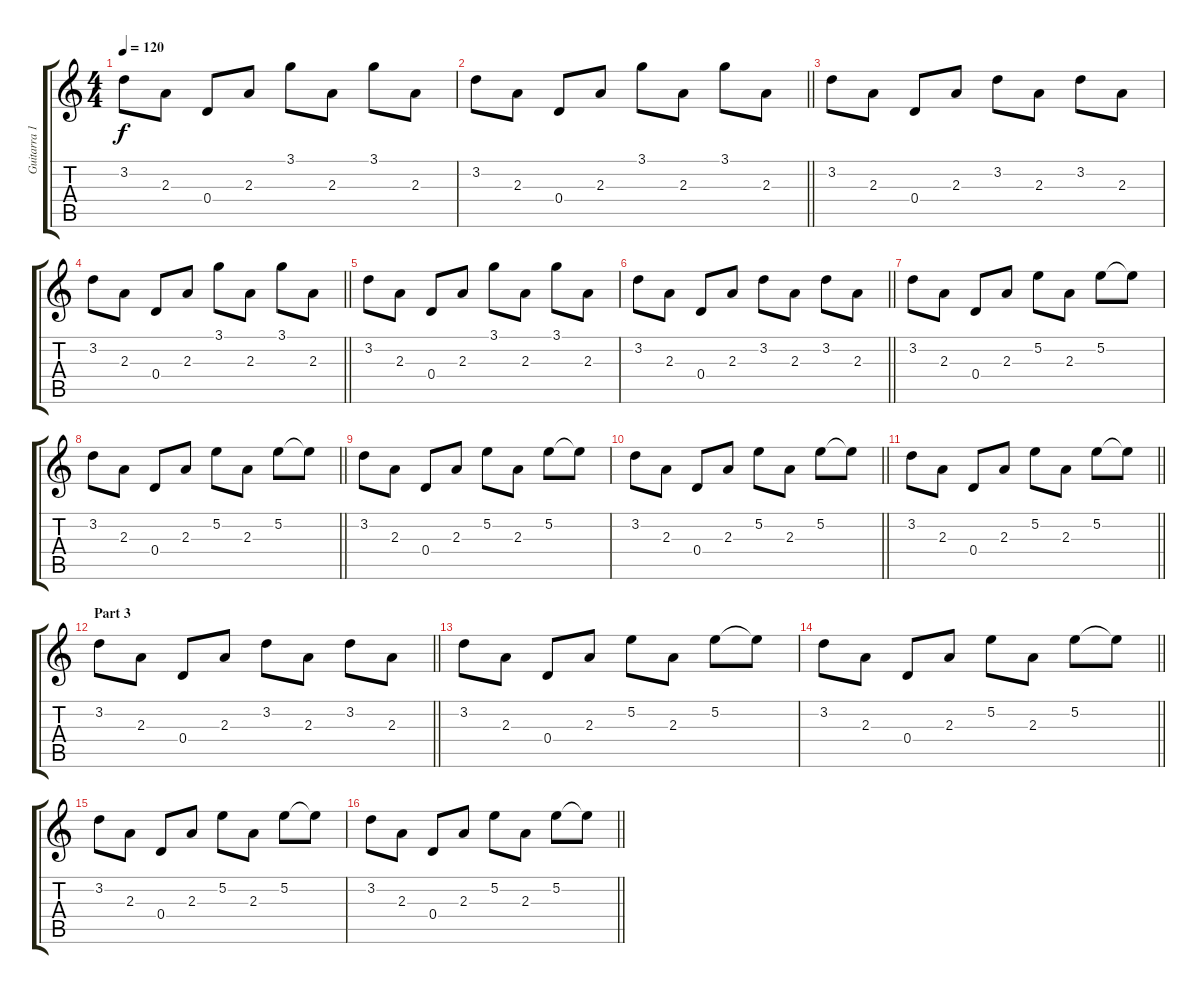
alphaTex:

\track ("Guitarra 1" "Guitarra 1") {instrument electricguitarclean}
\staff {score tabs}
\tuning (E4 B3 G3 D3 A2 E2) {hide}
\ts (4 4)
\tempo 120
\clef g2
\ks c
3.2.8{dy f} 2.3.8 0.4.8 2.3.8 3.1.8 2.3.8 3.1.8 2.3.8 |
\barLineRight lightlight
3.2.8 2.3.8 0.4.8 2.3.8 3.1.8 2.3.8 3.1.8 2.3.8 |
3.2.8 2.3.8 0.4.8 2.3.8 3.2.8 2.3.8 3.2.8 2.3.8 |
\barLineRight lightlight
3.2.8 2.3.8 0.4.8 2.3.8 3.1.8 2.3.8 3.1.8 2.3.8 |
3.2.8 2.3.8 0.4.8 2.3.8 3.1.8 2.3.8 3.1.8 2.3.8 |
\barLineRight lightlight
3.2.8 2.3.8 0.4.8 2.3.8 3.2.8 2.3.8 3.2.8 2.3.8 |
3.2.8 2.3.8 0.4.8 2.3.8 5.2.8 2.3.8 5.2.8 5.2{t}.8 |
\barLineRight lightlight
3.2.8 2.3.8 0.4.8 2.3.8 5.2.8 2.3.8 5.2.8 5.2{t}.8 |
3.2.8 2.3.8 0.4.8 2.3.8 5.2.8 2.3.8 5.2.8 5.2{t}.8 |
\barLineRight lightlight
3.2.8 2.3.8 0.4.8 2.3.8 5.2.8 2.3.8 5.2.8 5.2{t}.8 |
\barLineRight lightlight
3.2.8 2.3.8 0.4.8 2.3.8 5.2.8 2.3.8 5.2.8 5.2{t}.8 |
\section ("" "Part 3")
\barLineRight lightlight
3.2.8 2.3.8 0.4.8 2.3.8 3.2.8 2.3.8 3.2.8 2.3.8 |
3.2.8 2.3.8 0.4.8 2.3.8 5.2.8 2.3.8 5.2.8 5.2{t}.8 |
\barLineRight lightlight
3.2.8 2.3.8 0.4.8 2.3.8 5.2.8 2.3.8 5.2.8 5.2{t}.8 |
3.2.8 2.3.8 0.4.8 2.3.8 5.2.8 2.3.8 5.2.8 5.2{t}.8 |
\barLineRight lightlight
3.2.8 2.3.8 0.4.8 2.3.8 5.2.8 2.3.8 5.2.8 5.2{t}.8
